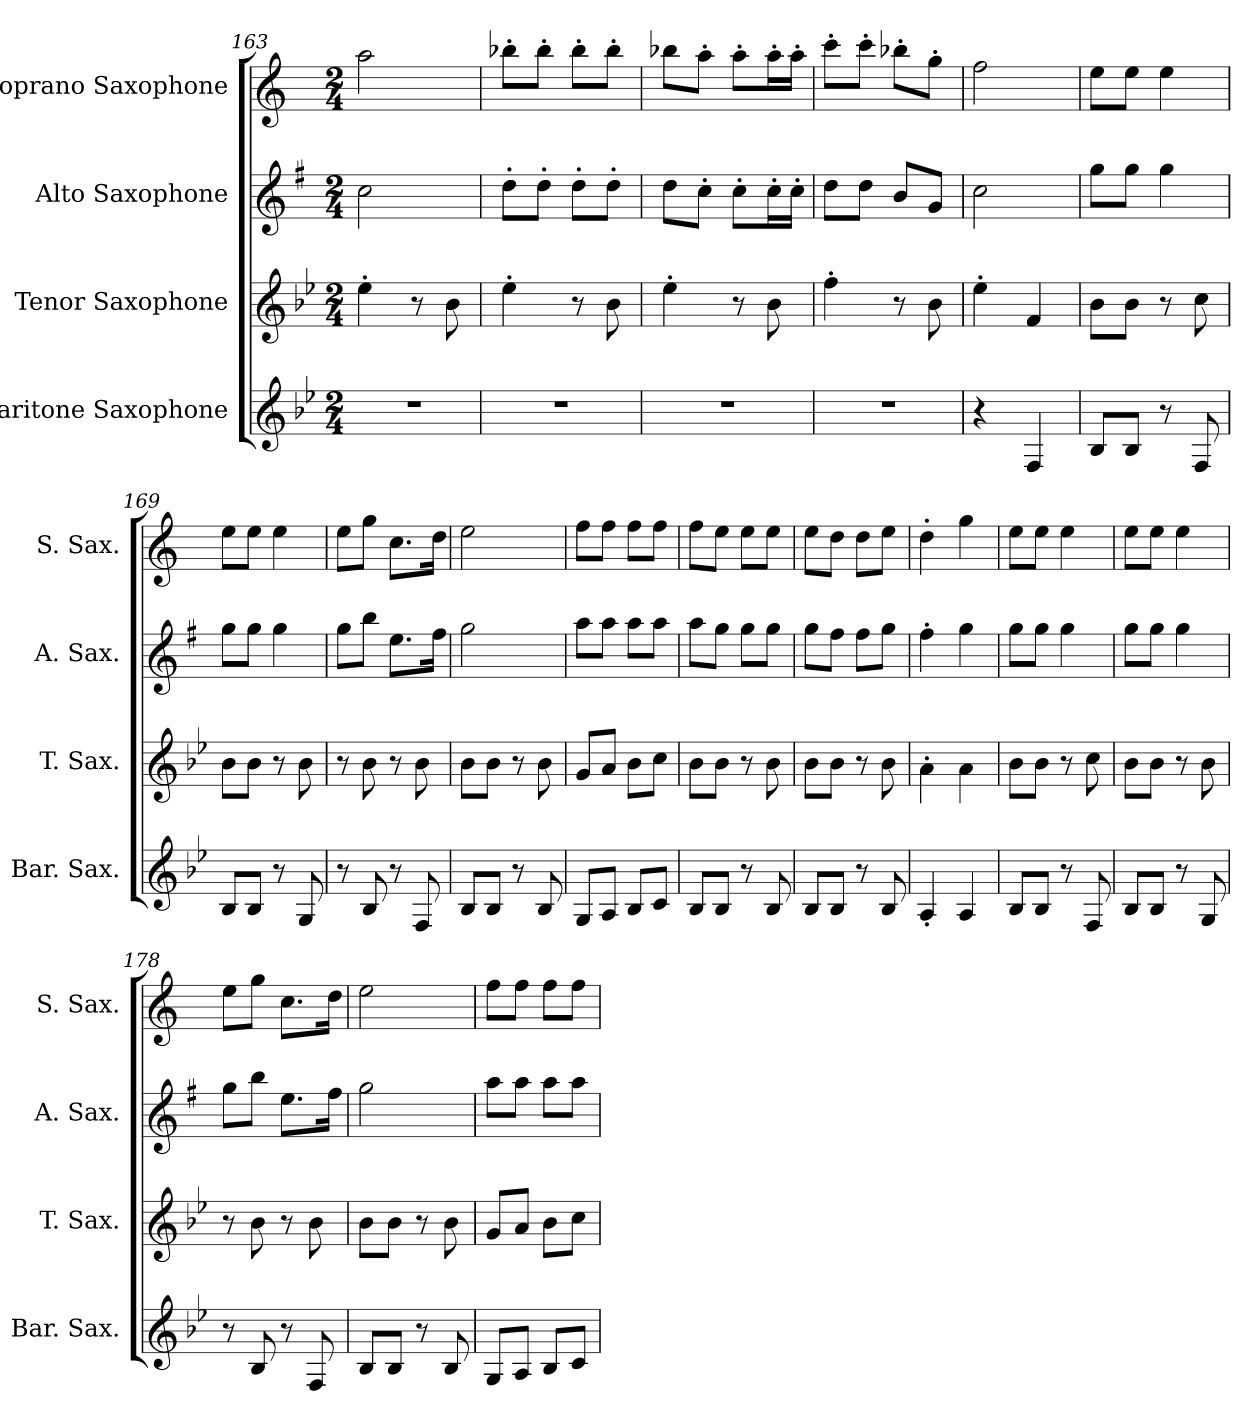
**kern	**kern	**kern	**kern
*part4	*part3	*part2	*part1
*staff4	*staff3	*staff2	*staff1
*I"Baritone Saxophone	*I"Tenor Saxophone	*I"Alto Saxophone	*I"Soprano Saxophone
*I'Bar. Sax.	*I'T. Sax.	*I'A. Sax.	*I'S. Sax.
*clefG2	*clefG2	*clefG2	*clefG2
*ITrd12c21	*ITrd8c14	*ITrd5c9	*ITrd1c2
*k[b-e-]	*k[b-e-]	*k[b-e-]	*k[b-e-]
*M2/4	*M2/4	*M2/4	*M2/4
=163	=163	=163	=163
2r	4e-'\	2e-\	2gg\
.	8r	.	.
.	8B-\	.	.
=164	=164	=164	=164
2r	4e-'\	8f'\L	8aa-X'\L
.	.	8f'\J	8aa-'\J
.	8r	8f'\L	8aa-'\L
.	8B-\	8f'\J	8aa-'\J
!!LO:LB:g=z
=165	=165	=165	=165
2r	4e-'\	8f\L	8aa-X\L
.	.	8e-'\J	8gg'\J
.	8r	8e-'\L	8gg'\L
.	8B-\	16e-'\L	16gg'\L
.	.	16e-'\JJ	16gg'\JJ
=166	=166	=166	=166
2r	4f'\	8f\L	8bb-'\L
.	.	8f\J	8bb-'\J
.	8r	8d/L	8aa-X'\L
.	8B-\	8B-/J	8ff'\J
=167	=167	=167	=167
4r	4e-'\	2e-\	2ee-\
4FF/	4F/	.	.
=168	=168	=168	=168
8BB-/L	8B-\L	8b-\L	8dd\L
8BB-/J	8B-\J	8b-\J	8dd\J
8r	8r	4b-\	4dd\
8FF/	8c\	.	.
=169	=169	=169	=169
8BB-/L	8B-\L	8b-\L	8dd\L
8BB-/J	8B-\J	8b-\J	8dd\J
8r	8r	4b-\	4dd\
8GG/	8B-\	.	.
=170	=170	=170	=170
8r	8r	8b-\L	8dd\L
8BB-/	8B-\	8dd\J	8ff\J
8r	8r	8.g\L	8.b-\L
8FF/	8B-\	.	.
.	.	16a\Jk	16cc\Jk
=171	=171	=171	=171
8BB-/L	8B-\L	2b-\	2dd\
8BB-/J	8B-\J	.	.
8r	8r	.	.
8BB-/	8B-\	.	.
!!LO:LB:g=z
=172	=172	=172	=172
8GG/L	8G/L	8cc\L	8ee-\L
8AA/J	8A/J	8cc\J	8ee-\J
8BB-/L	8B-\L	8cc\L	8ee-\L
8C/J	8c\J	8cc\J	8ee-\J
=173	=173	=173	=173
8BB-/L	8B-\L	8cc\L	8ee-\L
8BB-/J	8B-\J	8b-\J	8dd\J
8r	8r	8b-\L	8dd\L
8BB-/	8B-\	8b-\J	8dd\J
=174	=174	=174	=174
8BB-/L	8B-\L	8b-\L	8dd\L
8BB-/J	8B-\J	8a\J	8cc\J
8r	8r	8a\L	8cc\L
8BB-/	8B-\	8b-\J	8dd\J
=175	=175	=175	=175
4AA'/	4A'\	4a'\	4cc'\
4AA/	4A\	4b-\	4ff\
=176	=176	=176	=176
8BB-/L	8B-\L	8b-\L	8dd\L
8BB-/J	8B-\J	8b-\J	8dd\J
8r	8r	4b-\	4dd\
8FF/	8c\	.	.
=177	=177	=177	=177
8BB-/L	8B-\L	8b-\L	8dd\L
8BB-/J	8B-\J	8b-\J	8dd\J
8r	8r	4b-\	4dd\
8GG/	8B-\	.	.
=178	=178	=178	=178
8r	8r	8b-\L	8dd\L
8BB-/	8B-\	8dd\J	8ff\J
8r	8r	8.g\L	8.b-\L
8FF/	8B-\	.	.
.	.	16a\Jk	16cc\Jk
!!LO:PB:g=z
=179	=179	=179	=179
8BB-/L	8B-\L	2b-\	2dd\
8BB-/J	8B-\J	.	.
8r	8r	.	.
8BB-/	8B-\	.	.
=180	=180	=180	=180
8GG/L	8G/L	8cc\L	8ee-\L
8AA/J	8A/J	8cc\J	8ee-\J
8BB-/L	8B-\L	8cc\L	8ee-\L
8C/J	8c\J	8cc\J	8ee-\J
=	=	=	=
*-	*-	*-	*-
